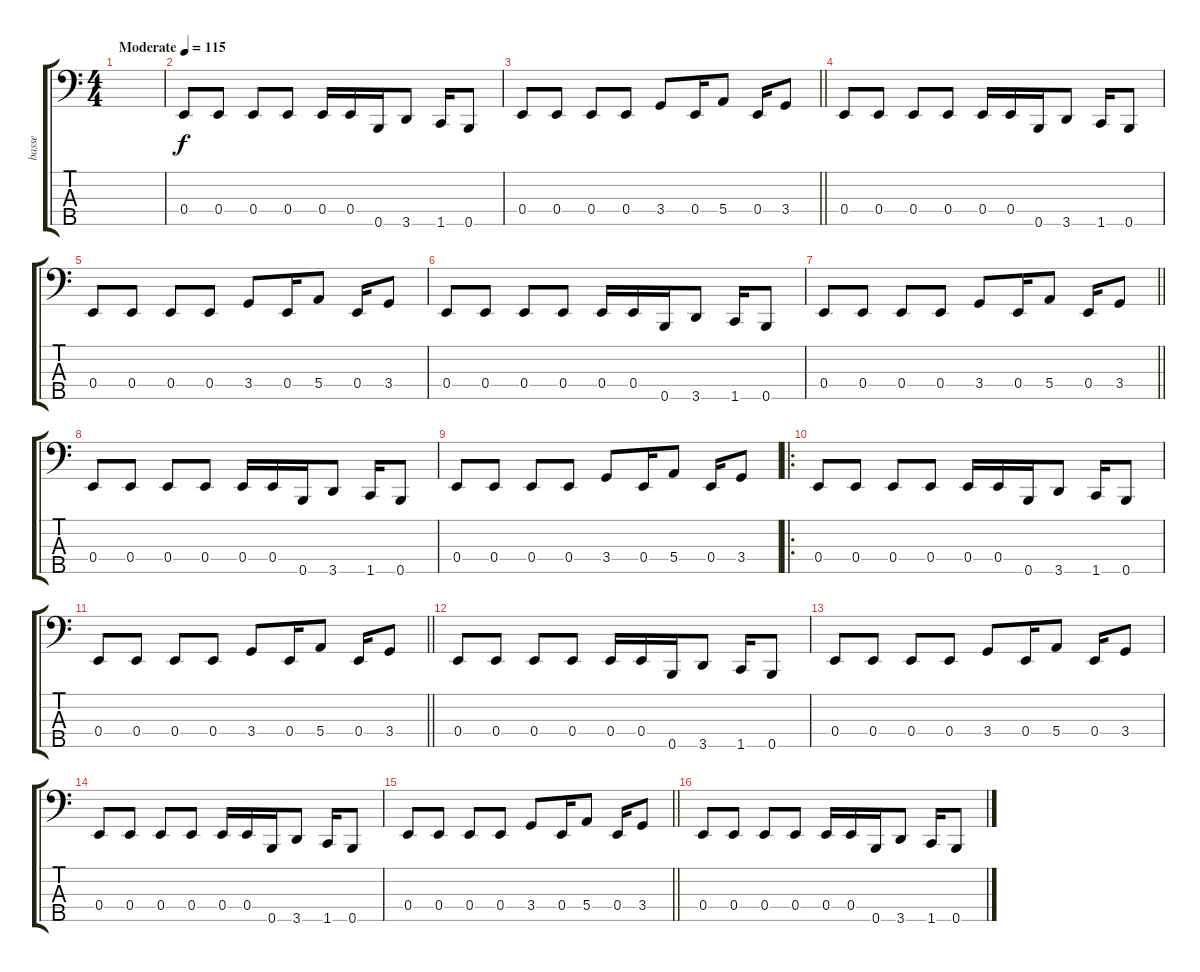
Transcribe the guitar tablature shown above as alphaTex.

\track ("basse " "basse ") {instrument electricbassfinger}
\staff {score tabs}
\tuning (G2 D2 A1 E1 B0) {hide}
\ts (4 4)
\tempo (115 "Moderate")
\clef f4
\ks c
|
0.4.8 0.4.8 0.4.8 0.4.8 0.4.16 0.4.16 0.5.16 3.5.8 1.5.16 0.5.8 |
\barLineRight lightlight
0.4.8 0.4.8 0.4.8 0.4.8 3.4.8 0.4.16 5.4.8 0.4.16 3.4.8 |
0.4.8 0.4.8 0.4.8 0.4.8 0.4.16 0.4.16 0.5.16 3.5.8 1.5.16 0.5.8 |
0.4.8 0.4.8 0.4.8 0.4.8 3.4.8 0.4.16 5.4.8 0.4.16 3.4.8 |
0.4.8 0.4.8 0.4.8 0.4.8 0.4.16 0.4.16 0.5.16 3.5.8 1.5.16 0.5.8 |
\barLineRight lightlight
0.4.8 0.4.8 0.4.8 0.4.8 3.4.8 0.4.16 5.4.8 0.4.16 3.4.8 |
0.4.8 0.4.8 0.4.8 0.4.8 0.4.16 0.4.16 0.5.16 3.5.8 1.5.16 0.5.8 |
0.4.8 0.4.8 0.4.8 0.4.8 3.4.8 0.4.16 5.4.8 0.4.16 3.4.8 |
\ro
0.4.8 0.4.8 0.4.8 0.4.8 0.4.16 0.4.16 0.5.16 3.5.8 1.5.16 0.5.8 |
\barLineRight lightlight
0.4.8 0.4.8 0.4.8 0.4.8 3.4.8 0.4.16 5.4.8 0.4.16 3.4.8 |
0.4.8 0.4.8 0.4.8 0.4.8 0.4.16 0.4.16 0.5.16 3.5.8 1.5.16 0.5.8 |
0.4.8 0.4.8 0.4.8 0.4.8 3.4.8 0.4.16 5.4.8 0.4.16 3.4.8 |
0.4.8 0.4.8 0.4.8 0.4.8 0.4.16 0.4.16 0.5.16 3.5.8 1.5.16 0.5.8 |
\barLineRight lightlight
0.4.8 0.4.8 0.4.8 0.4.8 3.4.8 0.4.16 5.4.8 0.4.16 3.4.8 |
0.4.8 0.4.8 0.4.8 0.4.8 0.4.16 0.4.16 0.5.16 3.5.8 1.5.16 0.5.8
